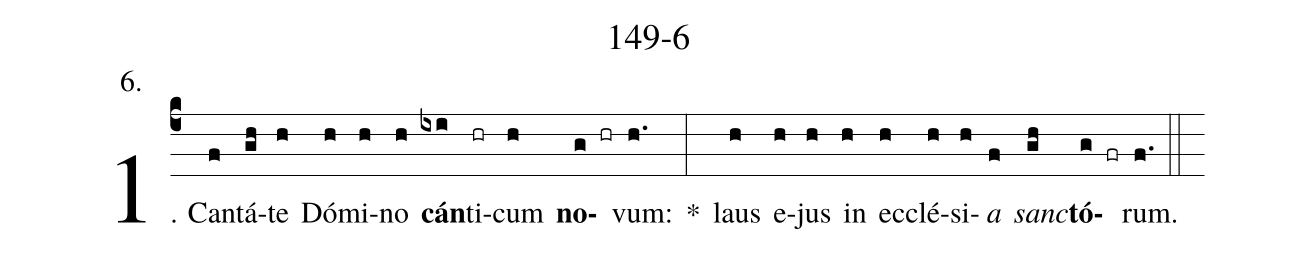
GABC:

name: 149-6;
annotation: 6.;
%%
(c4)1. Can(f)tá(gh)te(h) Dó(h)mi(h)no(h) <b>cán</b>(ixi)ti(hr)cum(h) <b>no</b>(g hr)vum:(h.) *(:) laus(h) e(h)jus(h) in(h) ec(h)clé(h)si(h)<i>a</i>(f) <i>sanc</i>(gh)<b>tó</b>(g fr)rum.(f.) (::)
